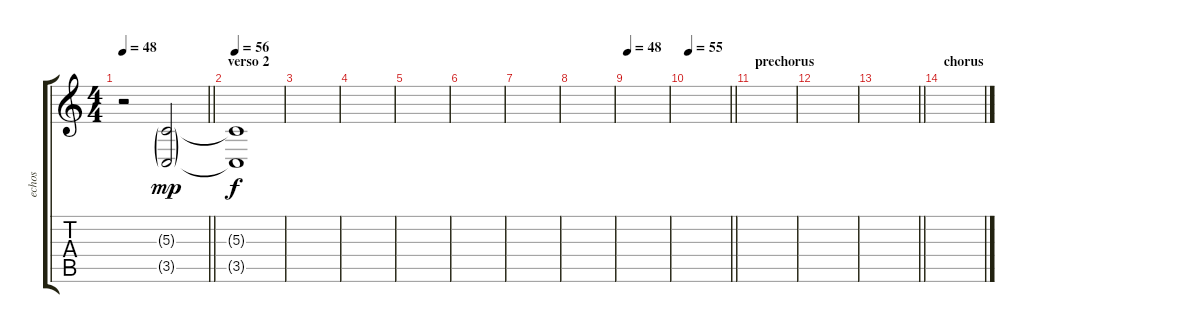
\track ("echos" "echos") {instrument seashore}
\staff {score tabs}
\tuning (E4 B3 G3 D3 A2 E2) {hide}
\ts (4 4)
\tempo 48
\clef g2
\barLineRight lightlight
\ks c
r.2{dy f} (5.3{g} 3.5{g}).2{dy mp} |
\section ("" "verso 2")
\tempo 56
(5.3{t} 3.5{t}).1{dy f} |
|
|
|
|
|
|
\tempo 48
|
\tempo 55
\barLineRight lightlight
|
\section ("" "prechorus")
|
|
\barLineRight lightlight
|
\section ("" "chorus")
